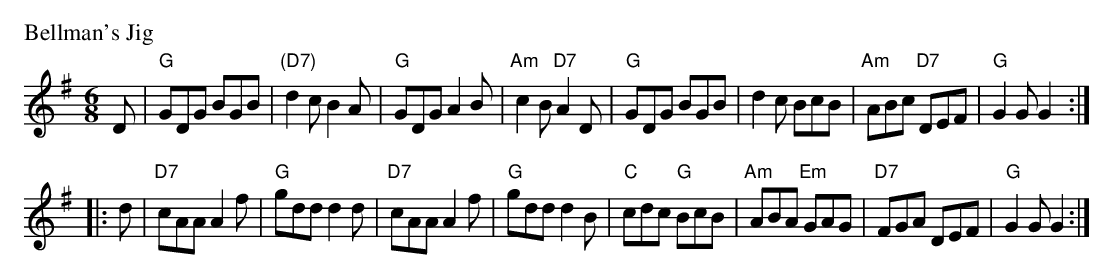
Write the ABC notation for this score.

X:1
P: Bellman's Jig
M: 6/8
L: 1/8
K: G
D \
| "G"GDG BGB | "(D7)"d2c B2A | "G"GDG A2B | "Am"c2B "D7"A2D \
| "G"GDG BGB | d2c BcB | "Am"ABc "D7"DEF | "G"G2G G2 :|
|: d \
| "D7"cAA A2f | "G"gdd d2d | "D7"cAA A2f | "G"gdd d2B \
| "C"cdc "G"BcB | "Am"ABA "Em"GAG | "D7"FGA DEF | "G"G2G G2 :|
